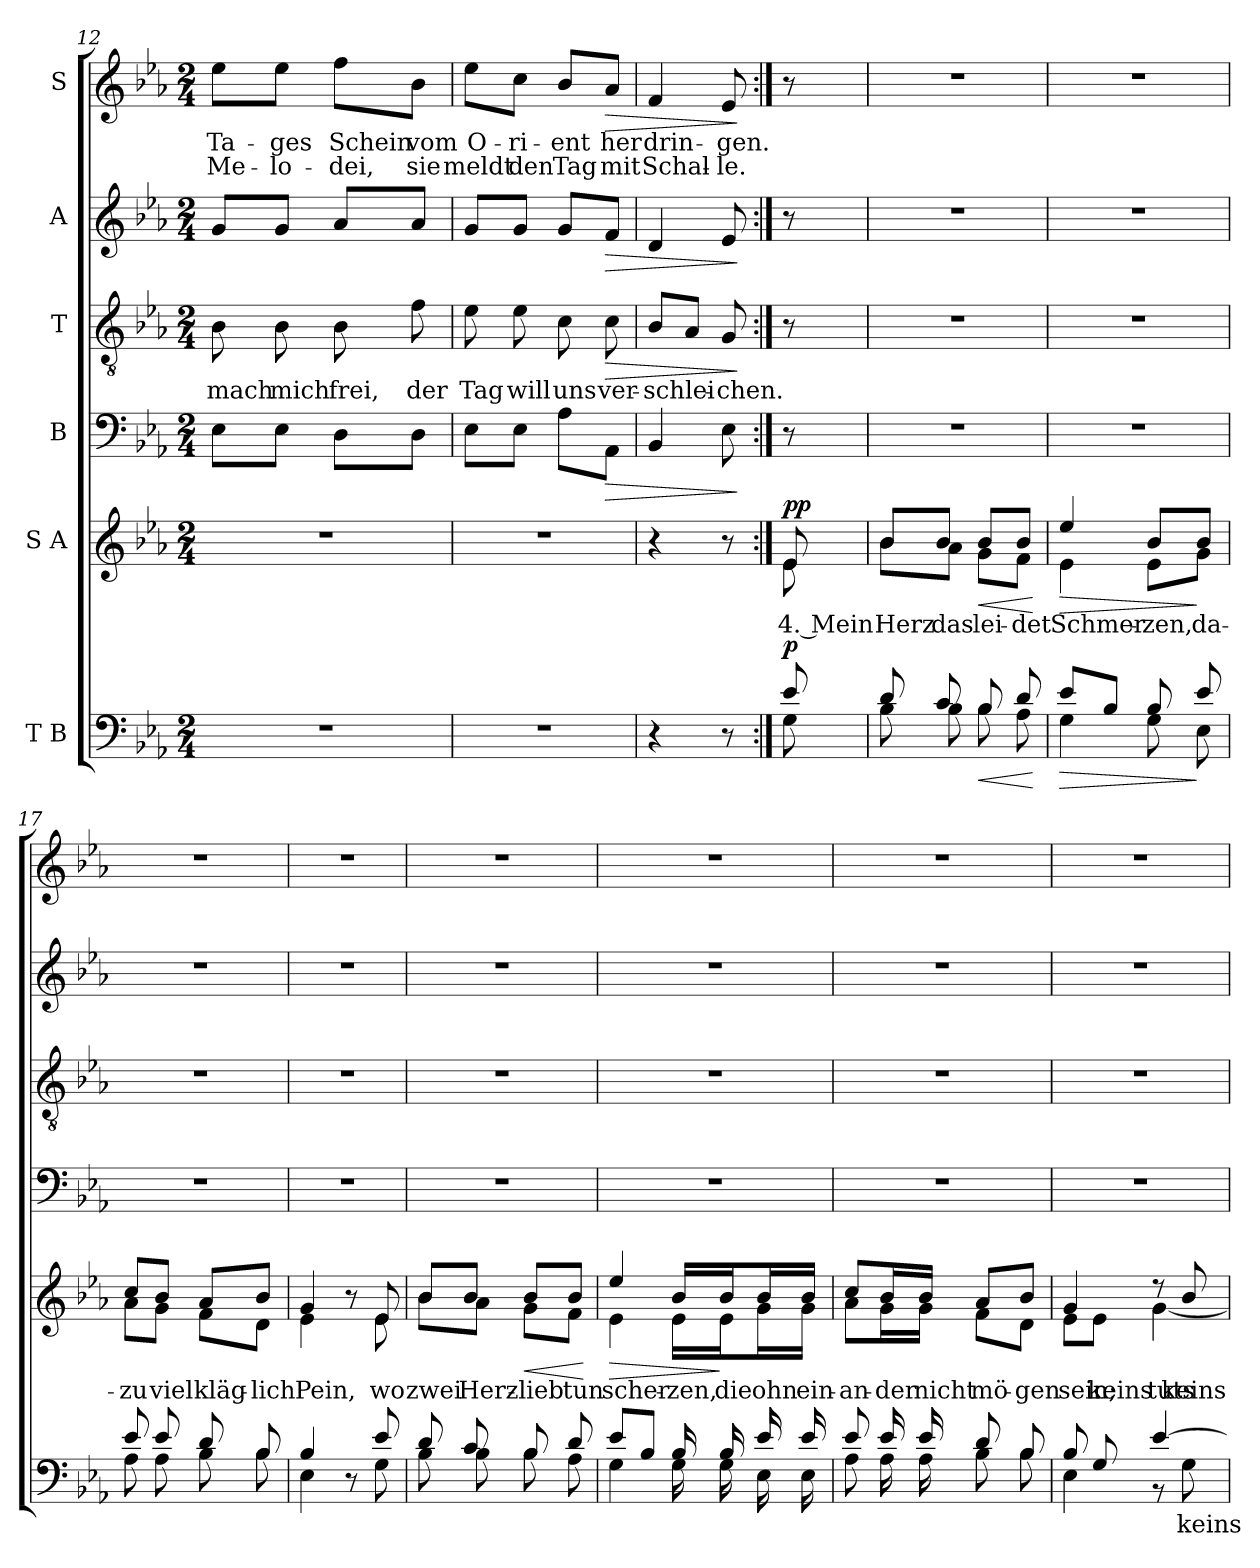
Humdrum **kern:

**kern	**text	**dynam	**kern	**text	**dynam	**kern	**dynam	**kern	**text	**dynam	**kern	**dynam	**kern	**text	**text	**dynam
*part6	*part6	*part6	*part5	*part5	*part5	*part4	*part4	*part3	*part3	*part3	*part2	*part2	*part1	*part1	*part1	*part1
*staff6	*staff6	*staff6	*staff5	*staff5	*staff5	*staff4	*staff4	*staff3	*staff3	*staff3	*staff2	*staff2	*staff1	*staff1	*staff1	*staff1
*I"T B	*	*	*I"S A	*	*	*I"B	*	*I"T	*	*	*I"A	*	*I"S	*	*	*
*clefF4	*	*	*clefG2	*	*	*clefF4	*	*clefGv2	*	*	*clefG2	*	*clefG2	*	*	*
*k[b-e-a-]	*	*	*k[b-e-a-]	*	*	*k[b-e-a-]	*	*k[b-e-a-]	*	*	*k[b-e-a-]	*	*k[b-e-a-]	*	*	*
*M2/4	*	*	*M2/4	*	*	*M2/4	*	*M2/4	*	*	*M2/4	*	*M2/4	*	*	*
=12	=12	=12	=12	=12	=12	=12	=12	=12	=12	=12	=12	=12	=12	=12	=12	=12
2r	.	.	2r	.	.	8E-\L	.	8B-\	mach	.	8g/L	.	8ee-\L	Ta-	Me-	.
.	.	.	.	.	.	8E-\J	.	8B-\	mich	.	8g/J	.	8ee-\J	ges	-lo-	.
.	.	.	.	.	.	8D\L	.	8B-\	frei,	.	8a-/L	.	8ff\L	Schein	-dei,	.
.	.	.	.	.	.	8D\J	.	8f\	der	.	8a-/J	.	8b-\J	vom	sie	.
=13	=13	=13	=13	=13	=13	=13	=13	=13	=13	=13	=13	=13	=13	=13	=13	=13
2r	.	.	2r	.	.	8E-\L	.	8e-\	Tag	.	8g/L	.	8ee-\L	O-	meldt	.
.	.	.	.	.	.	8E-\J	.	8e-\	will	.	8g/J	.	8cc\J	ri-	den	.
.	.	.	.	.	.	8A-\L	.	8c\	uns	.	8g/L	.	8b-/L	ent	Tag	.
!	!	!	!	!	!	!	!LO:HP:b	!	!	!LO:HP:b	!	!LO:HP:b	!	!	!	!LO:HP:b
.	.	.	.	.	.	8AA-\J	>	8c\	ver-	>	8f/J	>	8a-/J	her	mit	>
=14	=14	=14	=14	=14	=14	=14	=14	=14	=14	=14	=14	=14	=14	=14	=14	=14
4r	.	.	4r	.	.	4BB-/	.	8B-/L	-schlei-	.	4d/	.	4f/	drin-	Schal-	.
.	.	.	.	.	.	.	.	8A-/J	.	.	.	.	.	.	.	.
8r	.	.	8r	.	.	8E-\	.	8G/	-chen.	.	8e-/	.	8e-/	gen.	-le.	.
.	.	.	.	.	.	.	]	.	.	]	.	]	.	.	.	]
!!LO:PB:g=z
=14X1:|!	=14X1:|!	=14X1:|!	=14X1:|!	=14X1:|!	=14X1:|!	=14X1:|!	=14X1:|!	=14X1:|!	=14X1:|!	=14X1:|!	=14X1:|!	=14X1:|!	=14X1:|!	=14X1:|!	=14X1:|!	=14X1:|!
*^	*	*	*^	*	*	*	*	*	*	*	*	*	*	*	*	*
!	!	!	!LO:DY:b	!	!	!	!LO:DY:a	!	!	!	!	!	!	!	!	!	!	!
!	!	!	!	!	!	!	!LO:DY:n=1:a	!	!	!	!	!	!	!	!	!	!	!
8e-/	8G\	.	p	8e-/	8e-\	4. Mein	p p	8r	.	8r	.	.	8r	.	8r	.	.	.
=15	=15	=15	=15	=15	=15	=15	=15	=15	=15	=15	=15	=15	=15	=15	=15	=15	=15	=15
8d/	8B-\	.	.	8b-/L	8b-\L	Herz	.	2r	.	2r	.	.	2r	.	2r	.	.	.
8c/	8B-\	.	.	8b-/J	8a-\J	das	.	.	.	.	.	.	.	.	.	.	.	.
!	!	!	!LO:HP:b	!	!	!	!LO:HP:b	!	!	!	!	!	!	!	!	!	!	!
8B-/	8B-\	.	<	8b-/L	8g\L	lei-	<	.	.	.	.	.	.	.	.	.	.	.
8d/	8A-\	.	.	8b-/J	8f\J	-det	.	.	.	.	.	.	.	.	.	.	.	.
*v	*v	*	*	*	*	*	*	*	*	*	*	*	*	*	*	*	*	*
*	*	*	*v	*v	*	*	*	*	*	*	*	*	*	*	*	*	*
.	.	[	.	.	[	.	.	.	.	.	.	.	.	.	.	.
=16	=16	=16	=16	=16	=16	=16	=16	=16	=16	=16	=16	=16	=16	=16	=16	=16
!	!	!LO:HP:b	!	!	!LO:HP:b	!	!	!	!	!	!	!	!	!	!	!
*^	*	*	*^	*	*	*	*	*	*	*	*	*	*	*	*	*
8e-/L	4G\	.	>	4ee-/	4e-\	Schmer-	>	2r	.	2r	.	.	2r	.	2r	.	.	.
8B-/J	.	.	.	.	.	.	.	.	.	.	.	.	.	.	.	.	.	.
8B-/	8G\	.	.	8b-/L	8e-\L	-zen,	.	.	.	.	.	.	.	.	.	.	.	.
8e-/	8E-\	.	]	8b-/J	8g\J	da-	]	.	.	.	.	.	.	.	.	.	.	.
=17	=17	=17	=17	=17	=17	=17	=17	=17	=17	=17	=17	=17	=17	=17	=17	=17	=17	=17
8e-/	8A-\	.	.	8cc/L	8a-\L	-zu	.	2r	.	2r	.	.	2r	.	2r	.	.	.
8e-/	8A-\	.	.	8b-/J	8g\J	viel	.	.	.	.	.	.	.	.	.	.	.	.
8d/	8B-\	.	.	8a-/L	8f\L	kläg-	.	.	.	.	.	.	.	.	.	.	.	.
8B-/	8B-\	.	.	8b-/J	8d\J	-lich	.	.	.	.	.	.	.	.	.	.	.	.
=18	=18	=18	=18	=18	=18	=18	=18	=18	=18	=18	=18	=18	=18	=18	=18	=18	=18	=18
4B-/	4E-\	.	.	4g/	4e-\	Pein,	.	2r	.	2r	.	.	2r	.	2r	.	.	.
8r	8ryy	.	.	8r	8ryy	.	.	.	.	.	.	.	.	.	.	.	.	.
8e-/	8G\	.	.	8e-/	8e-\	wo	.	.	.	.	.	.	.	.	.	.	.	.
=19	=19	=19	=19	=19	=19	=19	=19	=19	=19	=19	=19	=19	=19	=19	=19	=19	=19	=19
8d/	8B-\	.	.	8b-/L	8b-\L	zwei	.	2r	.	2r	.	.	2r	.	2r	.	.	.
8c/	8B-\	.	.	8b-/J	8a-\J	Herz-	.	.	.	.	.	.	.	.	.	.	.	.
!	!	!	!	!	!	!	!LO:HP:b	!	!	!	!	!	!	!	!	!	!	!
8B-/	8B-\	.	.	8b-/L	8g\L	-lieb	<	.	.	.	.	.	.	.	.	.	.	.
8d/	8A-\	.	.	8b-/J	8f\J	tun	.	.	.	.	.	.	.	.	.	.	.	.
*v	*v	*	*	*	*	*	*	*	*	*	*	*	*	*	*	*	*	*
*	*	*	*v	*v	*	*	*	*	*	*	*	*	*	*	*	*	*
.	.	.	.	.	[	.	.	.	.	.	.	.	.	.	.	.
!!LO:LB:g=z
=20	=20	=20	=20	=20	=20	=20	=20	=20	=20	=20	=20	=20	=20	=20	=20	=20
*^	*	*	*	*	*	*	*	*	*	*	*	*	*	*	*	*
!	!	!	!	!	!	!LO:HP:b	!	!	!	!	!	!	!	!	!	!	!
*	*	*	*	*^	*	*	*	*	*	*	*	*	*	*	*	*	*
8e-/L	4G\	.	.	4ee-/	4e-\	scher-	>	2r	.	2r	.	.	2r	.	2r	.	.	.
8B-/J	.	.	.	.	.	.	.	.	.	.	.	.	.	.	.	.	.	.
16B-/	16G\	.	.	16b-/LL	16e-\LL	-zen,	.	.	.	.	.	.	.	.	.	.	.	.
16B-/	16G\	.	.	16b-/J	16e-\J	die	]	.	.	.	.	.	.	.	.	.	.	.
16e-/	16E-\	.	.	16b-/L	16g\L	ohn	.	.	.	.	.	.	.	.	.	.	.	.
16e-/	16E-\	.	.	16b-/JJ	16g\JJ	ein-	.	.	.	.	.	.	.	.	.	.	.	.
=21	=21	=21	=21	=21	=21	=21	=21	=21	=21	=21	=21	=21	=21	=21	=21	=21	=21	=21
8e-/	8A-\	.	.	8cc/L	8a-\L	-an-	.	2r	.	2r	.	.	2r	.	2r	.	.	.
16e-/	16A-\	.	.	16b-/L	16g\L	-der	.	.	.	.	.	.	.	.	.	.	.	.
16e-/	16A-\	.	.	16b-/JJ	16g\JJ	nicht	.	.	.	.	.	.	.	.	.	.	.	.
8d/	8B-\	.	.	8a-/L	8f\L	mö-	.	.	.	.	.	.	.	.	.	.	.	.
8B-/	8B-\	.	.	8b-/J	8d\J	-gen	.	.	.	.	.	.	.	.	.	.	.	.
=22	=22	=22	=22	=22	=22	=22	=22	=22	=22	=22	=22	=22	=22	=22	=22	=22	=22	=22
8B-/	4E-\	.	.	4g/	8e-\L	sein;	.	2r	.	2r	.	.	2r	.	2r	.	.	.
8G/	.	.	.	.	8e-\J	keins	.	.	.	.	.	.	.	.	.	.	.	.
[4e-/	8r	.	.	8r	[4g\	tuts	.	.	.	.	.	.	.	.	.	.	.	.
.	8G\	keins	.	8b-/	.	keins	.	.	.	.	.	.	.	.	.	.	.	.
*v	*v	*	*	*	*	*	*	*	*	*	*	*	*	*	*	*	*	*
*	*	*	*v	*v	*	*	*	*	*	*	*	*	*	*	*	*	*
=	=	=	=	=	=	=	=	=	=	=	=	=	=	=	=	=
*-	*-	*-	*-	*-	*-	*-	*-	*-	*-	*-	*-	*-	*-	*-	*-	*-
